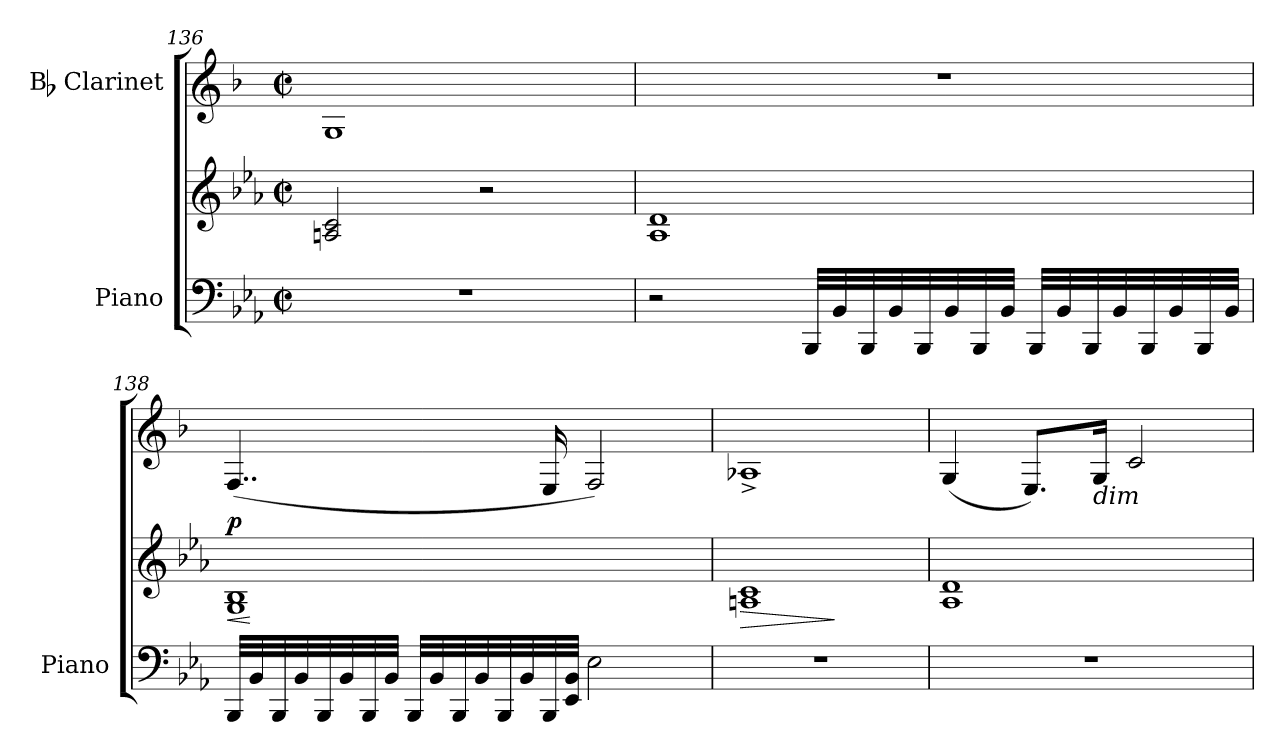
**kern	**kern	**dynam	**kern
*part2	*part2	*part2	*part1
*staff3	*staff2	*staff2/3	*staff1
*I"Piano	*	*	*I"Bb Clarinet
*I'Piano	*	*	*
*clefF4	*clefG2	*	*clefG2
*	*	*	*ITrd1c2
*k[b-e-a-]	*k[b-e-a-]	*	*k[b-e-a-]
*E-:	*E-:	*	*E-:
*M2/2	*M2/2	*	*M2/2
*met(c|)	*met(c|)	*	*met(c|)
=136	=136	=136	=136
1r	2An/ 2c/	.	1F
.	2r	.	.
=137	=137	=137	=137
2r	1A- 1d	.	1r
32BBB-/LLL	.	.	.
32BB-/	.	.	.
32BBB-/	.	.	.
32BB-/	.	.	.
32BBB-/	.	.	.
32BB-/	.	.	.
32BBB-/	.	.	.
32BB-/JJJ	.	.	.
32BBB-/LLL	.	.	.
32BB-/	.	.	.
32BBB-/	.	.	.
32BB-/	.	.	.
32BBB-/	.	.	.
32BB-/	.	.	.
32BBB-/	.	.	.
32BB-/JJJ	.	.	.
=138	=138	=138	=138
!	!	!LO:HP:b	!
!	!	!LO:DY:n=1:a	!
32BBB-/LLL	1G 1B-	< p	(<4..E-/
32BB-/	.	[	.
32BBB-/	.	.	.
32BB-/	.	.	.
32BBB-/	.	.	.
32BB-/	.	.	.
32BBB-/	.	.	.
32BB-/JJJ	.	.	.
32BBB-/LLL	.	.	.
32BB-/	.	.	.
32BBB-/	.	.	.
32BB-/	.	.	.
32BBB-/	.	.	.
32BB-/	.	.	.
32BBB-/	.	.	16D/
32EE-/ 32BB-/JJJ	.	.	.
2E-\	.	.	2E-/)
!!LO:LB:g=z
=139	=139	=139	=139
!	!	!LO:HP:b	!
1r	1An 1c	>	1G-X^<
.	.	]	.
=140	=140	=140	=140
1r	1A- 1d	.	(<4F/
.	.	.	8.D/L)
!	!	!	!LO:TX:b:i:t=dim
.	.	.	16F/Jk
.	.	.	2B-/
=	=	=	=
*-	*-	*-	*-
